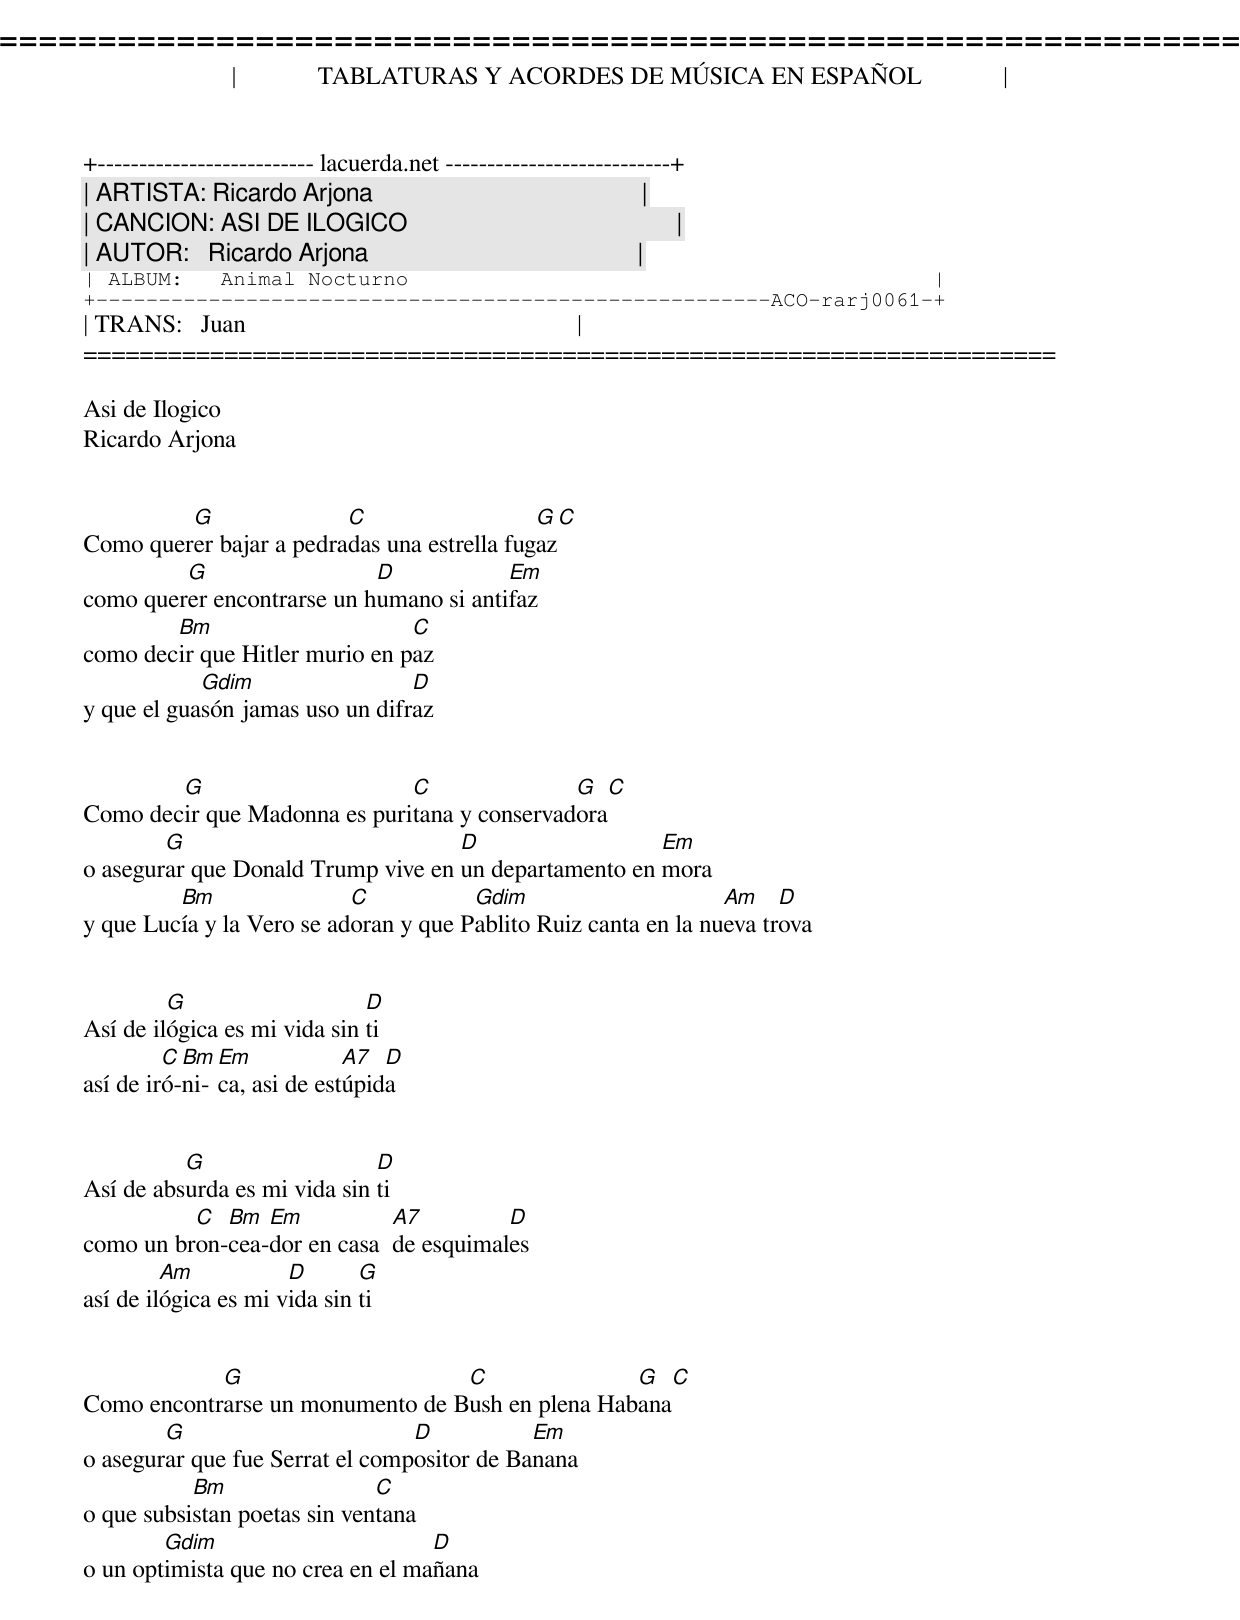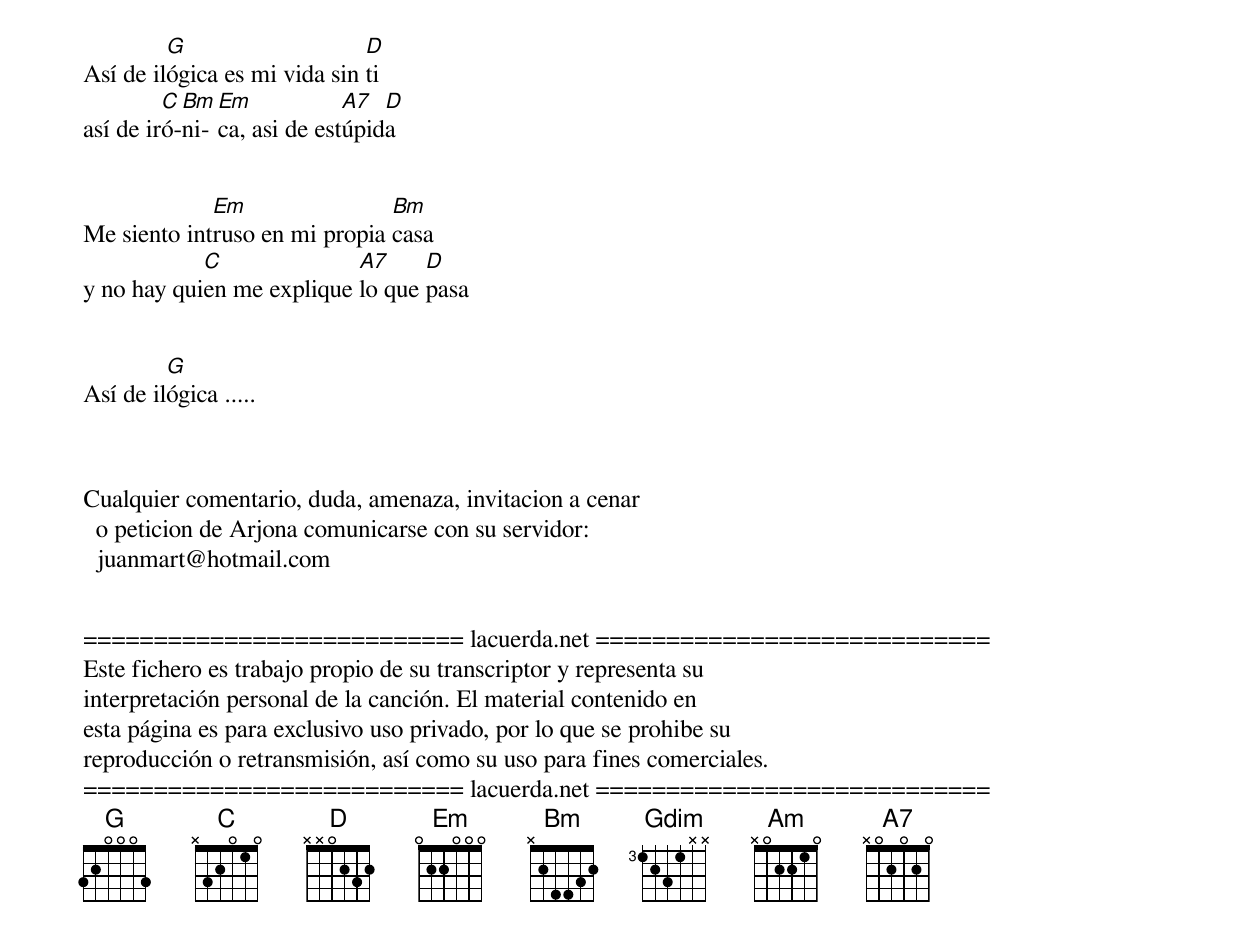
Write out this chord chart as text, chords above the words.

=====================================================================
|             TABLATURAS Y ACORDES DE MÚSICA EN ESPAÑOL             |
+-------------------------- lacuerda.net ---------------------------+
| ARTISTA: Ricardo Arjona                                           |
| CANCION: ASI DE ILOGICO                                           |
| AUTOR:   Ricardo Arjona                                           |
| ALBUM:   Animal Nocturno                                          |
+------------------------------------------------------ACO-rarj0061-+
| TRANS:   Juan                                                     |
=====================================================================

Asi de Ilogico
Ricardo Arjona


         G               C                   G  C
Como querer bajar a pedradas una estrella fugaz
         G                  D            Em
como querer encontrarse un humano si antifaz
        Bm                      C
como decir que Hitler murio en paz
            Gdim                 D
y que el guasón jamas uso un difraz


        G                     C               G     C
Como decir que Madonna es puritana y conservadora
        G                           D                  Em
o asegurar que Donald Trump vive en un departamento en mora
         Bm                C           Gdim                      Am    D
y que Lucía y la Vero se adoran y que Pablito Ruiz canta en la nueva trova


         G                    D
Así de ilógica es mi vida sin ti
         C Bm Em            A7  D
así de iró-ni-ca, asi de estúpida


          G                   D
Así de absurda es mi vida sin ti
          C  Bm  Em           A7         D
como un bron-cea-dor en casa  de esquimales
         Am           D       G
así de ilógica es mi vida sin ti


            G                     C               G      C
Como encontrarse un monumento de Bush en plena Habana
        G                        D           Em
o asegurar que fue Serrat el compositor de Banana
           Bm                 C
o que subsistan poetas sin ventana
        Gdim                       D
o un optimista que no crea en el mañana



         G                    D
Así de ilógica es mi vida sin ti
         C Bm Em            A7  D
así de iró-ni-ca, asi de estúpida


             Em                Bm
Me siento intruso en mi propia casa
            C              A7     D
y no hay quien me explique lo que pasa


         G
Así de ilógica .....

Gdis =  002323


Cualquier comentario, duda, amenaza, invitacion a cenar
  o peticion de Arjona comunicarse con su servidor:
  juanmart@hotmail.com


=========================== lacuerda.net ============================
Este fichero es trabajo propio de su transcriptor y representa su
interpretación personal de la canción. El material contenido en
esta página es para exclusivo uso privado, por lo que se prohibe su
reproducción o retransmisión, así como su uso para fines comerciales.
=========================== lacuerda.net ============================
